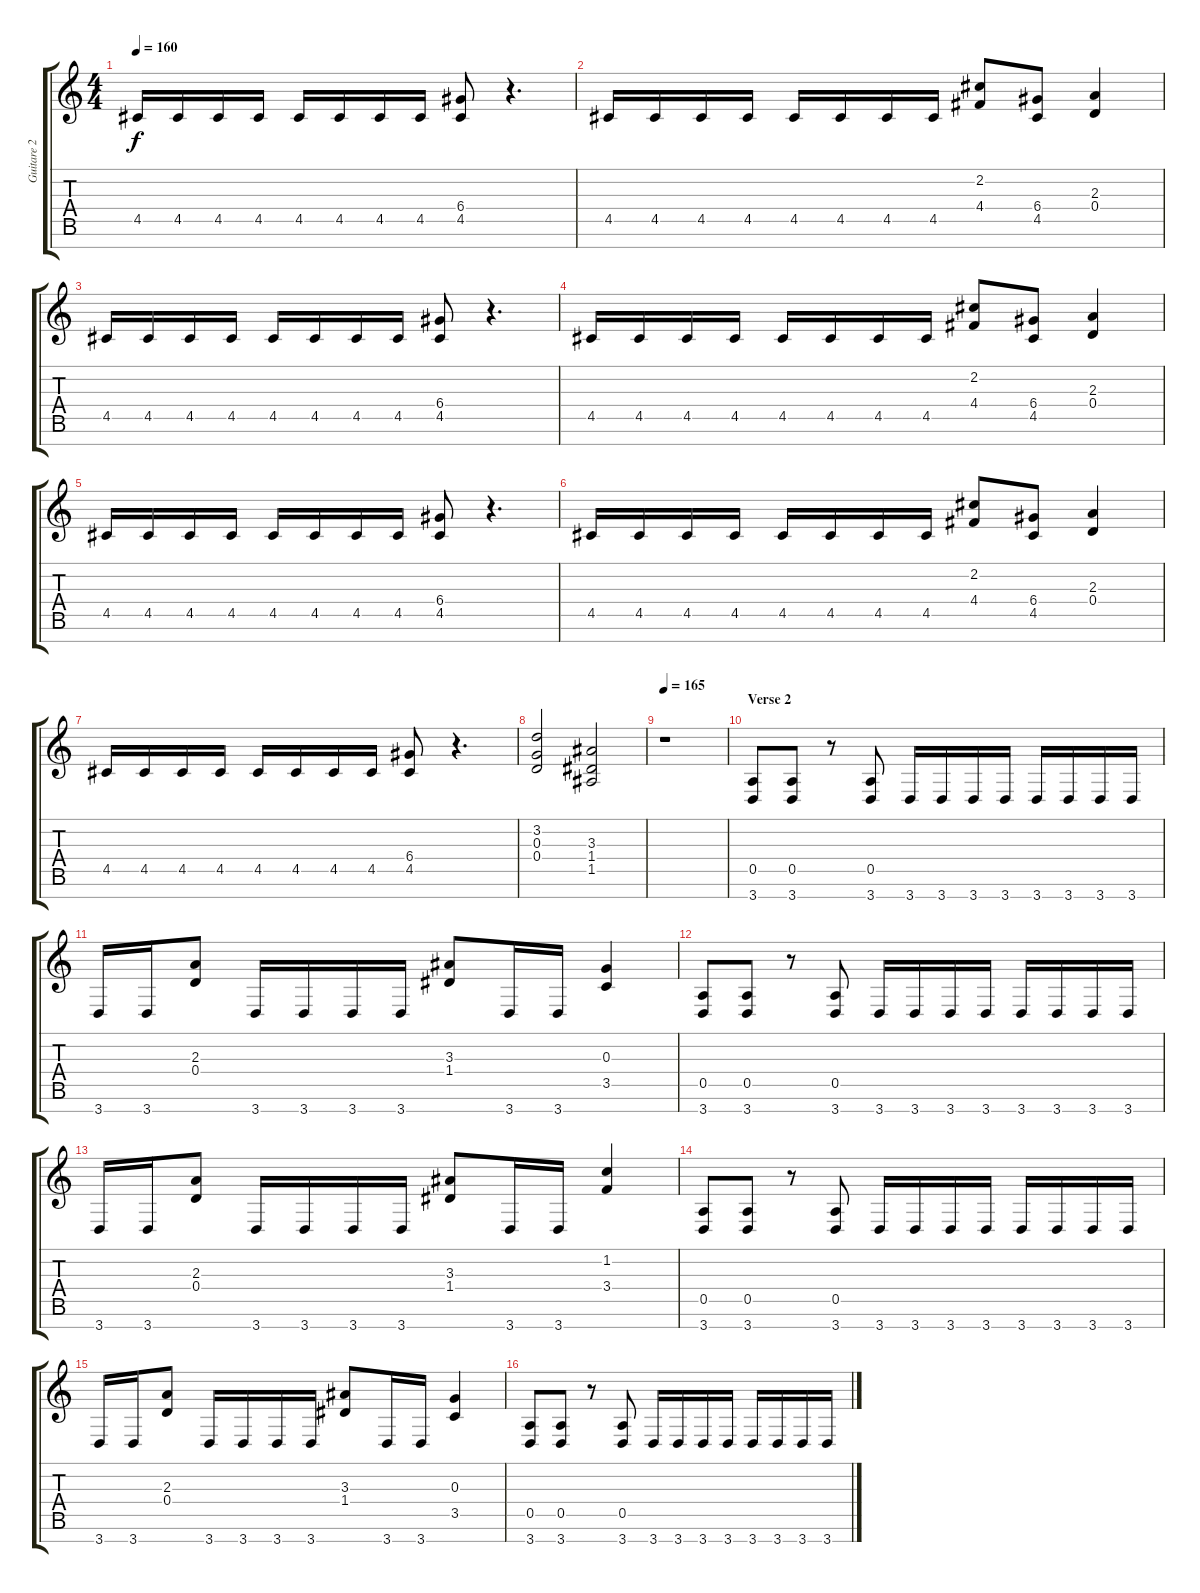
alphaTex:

\track ("Guitare 2" "Guitare 2") {instrument distortionguitar}
\staff {score tabs}
\tuning (E4 B3 G3 D3 A2 E2 B1) {hide}
\ts (4 4)
\tempo 160
\clef g2
\ks c
4.5.16{dy f} 4.5.16 4.5.16 4.5.16 4.5.16 4.5.16 4.5.16 4.5.16 (6.4 4.5).8 r.4{d} |
4.5.16 4.5.16 4.5.16 4.5.16 4.5.16 4.5.16 4.5.16 4.5.16 (2.2 4.4).8 (6.4 4.5).8 (2.3 0.4).4 |
4.5.16 4.5.16 4.5.16 4.5.16 4.5.16 4.5.16 4.5.16 4.5.16 (6.4 4.5).8 r.4{d} |
4.5.16 4.5.16 4.5.16 4.5.16 4.5.16 4.5.16 4.5.16 4.5.16 (2.2 4.4).8 (6.4 4.5).8 (2.3 0.4).4 |
4.5.16 4.5.16 4.5.16 4.5.16 4.5.16 4.5.16 4.5.16 4.5.16 (6.4 4.5).8 r.4{d} |
4.5.16 4.5.16 4.5.16 4.5.16 4.5.16 4.5.16 4.5.16 4.5.16 (2.2 4.4).8 (6.4 4.5).8 (2.3 0.4).4 |
4.5.16 4.5.16 4.5.16 4.5.16 4.5.16 4.5.16 4.5.16 4.5.16 (6.4 4.5).8 r.4{d} |
(3.2 0.3 0.4).2 (3.3 1.4 1.5).2 |
\tempo 165
r.1 |
\section ("" "Verse 2")
(0.5 3.7).8 (0.5 3.7).8 r.8 (0.5 3.7).8 3.7.16 3.7.16 3.7.16 3.7.16 3.7.16 3.7.16 3.7.16 3.7.16 |
3.7.16 3.7.16 (2.3 0.4).8 3.7.16 3.7.16 3.7.16 3.7.16 (3.3 1.4).8 3.7.16 3.7.16 (0.3 3.5).4 |
(0.5 3.7).8 (0.5 3.7).8 r.8 (0.5 3.7).8 3.7.16 3.7.16 3.7.16 3.7.16 3.7.16 3.7.16 3.7.16 3.7.16 |
3.7.16 3.7.16 (2.3 0.4).8 3.7.16 3.7.16 3.7.16 3.7.16 (3.3 1.4).8 3.7.16 3.7.16 (1.2 3.4).4 |
(0.5 3.7).8 (0.5 3.7).8 r.8 (0.5 3.7).8 3.7.16 3.7.16 3.7.16 3.7.16 3.7.16 3.7.16 3.7.16 3.7.16 |
3.7.16 3.7.16 (2.3 0.4).8 3.7.16 3.7.16 3.7.16 3.7.16 (3.3 1.4).8 3.7.16 3.7.16 (0.3 3.5).4 |
(0.5 3.7).8 (0.5 3.7).8 r.8 (0.5 3.7).8 3.7.16 3.7.16 3.7.16 3.7.16 3.7.16 3.7.16 3.7.16 3.7.16
